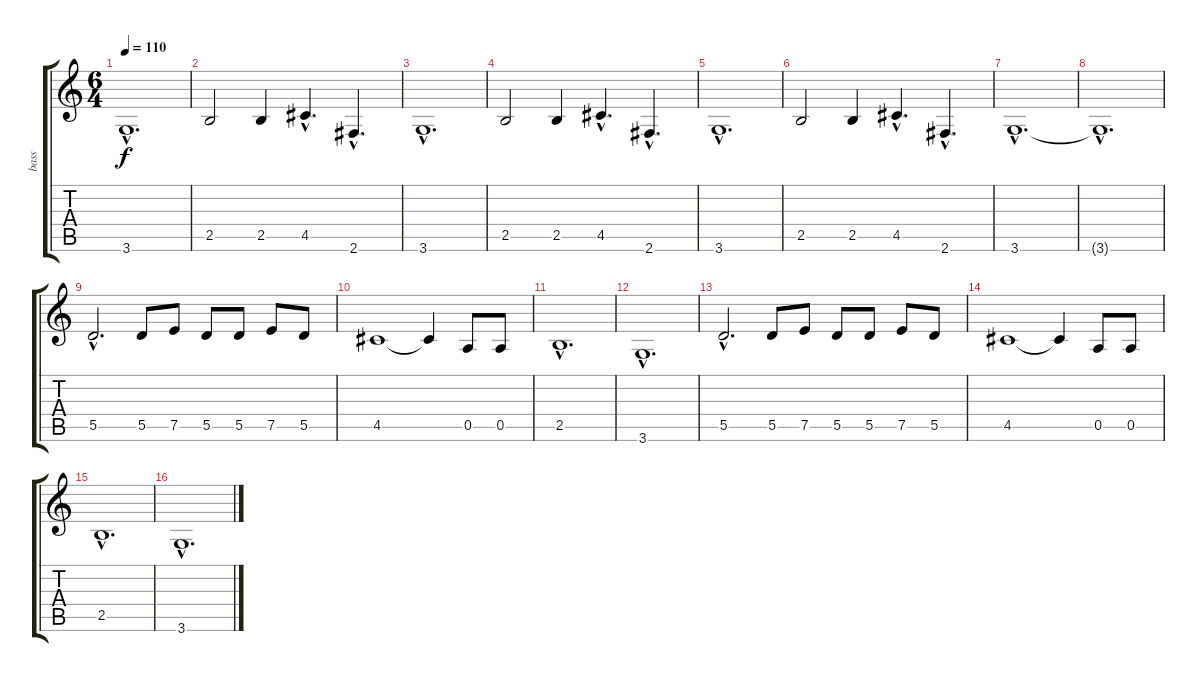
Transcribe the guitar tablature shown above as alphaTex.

\track ("bass" "bass") {instrument electricbassfinger}
\staff {score tabs}
\tuning (E4 B3 G3 D3 A2 E2) {hide}
\ts (6 4)
\tempo 110
\clef g2
\ks c
3.6{hac}.1{d dy f} |
2.5.2 2.5.4 4.5{hac}.4{d} 2.6{hac}.4{d} |
3.6{hac}.1{d} |
2.5.2 2.5.4 4.5{hac}.4{d} 2.6{hac}.4{d} |
3.6{hac}.1{d} |
2.5.2 2.5.4 4.5{hac}.4{d} 2.6{hac}.4{d} |
3.6{hac}.1{d} |
3.6{hac t}.1{d} |
5.5{hac}.2{d} 5.5.8 7.5.8 5.5.8 5.5.8 7.5.8 5.5.8 |
4.5.1 4.5{t}.4 0.5.8 0.5.8 |
2.5{hac}.1{d} |
3.6{hac}.1{d} |
5.5{hac}.2{d} 5.5.8 7.5.8 5.5.8 5.5.8 7.5.8 5.5.8 |
4.5.1 4.5{t}.4 0.5.8 0.5.8 |
2.5{hac}.1{d} |
3.6{hac}.1{d}
